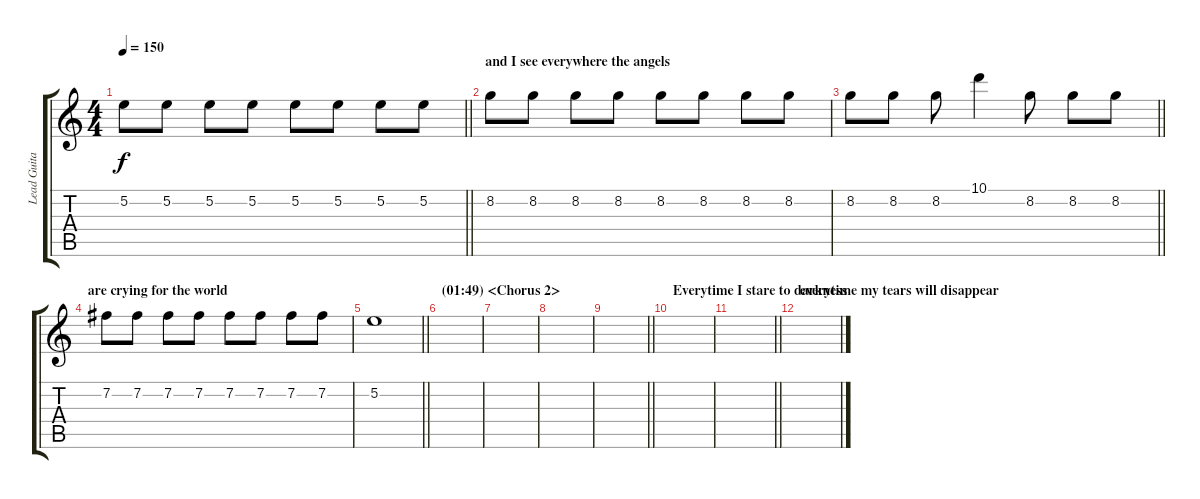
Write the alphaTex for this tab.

\track ("Lead Guitar" "Lead Guita") {instrument overdrivenguitar}
\staff {score tabs}
\tuning (E4 B3 G3 D3 A2 E2) {hide}
\ts (4 4)
\tempo 150
\clef g2
\barLineRight lightlight
\ks c
5.2.8{dy f} 5.2.8 5.2.8 5.2.8 5.2.8 5.2.8 5.2.8 5.2.8 |
\section ("" "and I see everywhere the angels")
8.2.8 8.2.8 8.2.8 8.2.8 8.2.8 8.2.8 8.2.8 8.2.8 |
\barLineRight lightlight
8.2.8 8.2.8 8.2.8 10.1.4 8.2.8 8.2.8 8.2.8 |
\section ("" "are crying for the world")
7.2.8 7.2.8 7.2.8 7.2.8 7.2.8 7.2.8 7.2.8 7.2.8 |
\barLineRight lightlight
5.2.1 |
\section ("" "(01:49) <Chorus 2>")
|
|
|
\barLineRight lightlight
|
\section ("" "Everytime I stare to darkness")
|
\barLineRight lightlight
|
\section ("" "everytime my tears will disappear")
